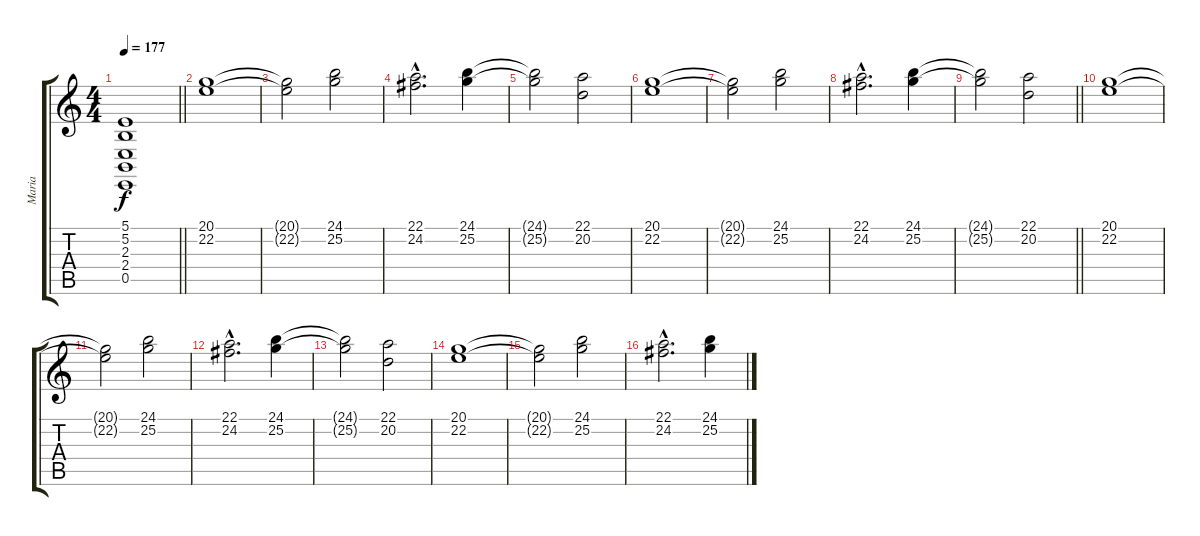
\track ("Maria" "Maria") {instrument pad4choir}
\staff {score tabs}
\tuning (B3 Gb3 D3 A2 E2 B1) {hide}
\ts (4 4)
\tempo 177
\clef g2
\barLineRight lightlight
\ks c
(5.1{t} 5.2{t} 2.3{t} 2.4{t} 0.5{t}).1{dy f} |
(20.1 22.2).1 |
(20.1{t} 22.2{t}).2 (24.1 25.2).2 |
(22.1{hac} 24.2{hac}).2{d} (24.1 25.2).4 |
(24.1{t} 25.2{t}).2 (22.1 20.2).2 |
(20.1 22.2).1 |
(20.1{t} 22.2{t}).2 (24.1 25.2).2 |
(22.1{hac} 24.2{hac}).2{d} (24.1 25.2).4 |
\barLineRight lightlight
(24.1{t} 25.2{t}).2 (22.1 20.2).2 |
(20.1 22.2).1 |
(20.1{t} 22.2{t}).2 (24.1 25.2).2 |
(22.1{hac} 24.2{hac}).2{d} (24.1 25.2).4 |
(24.1{t} 25.2{t}).2 (22.1 20.2).2 |
(20.1 22.2).1 |
(20.1{t} 22.2{t}).2 (24.1 25.2).2 |
(22.1{hac} 24.2{hac}).2{d} (24.1 25.2).4
